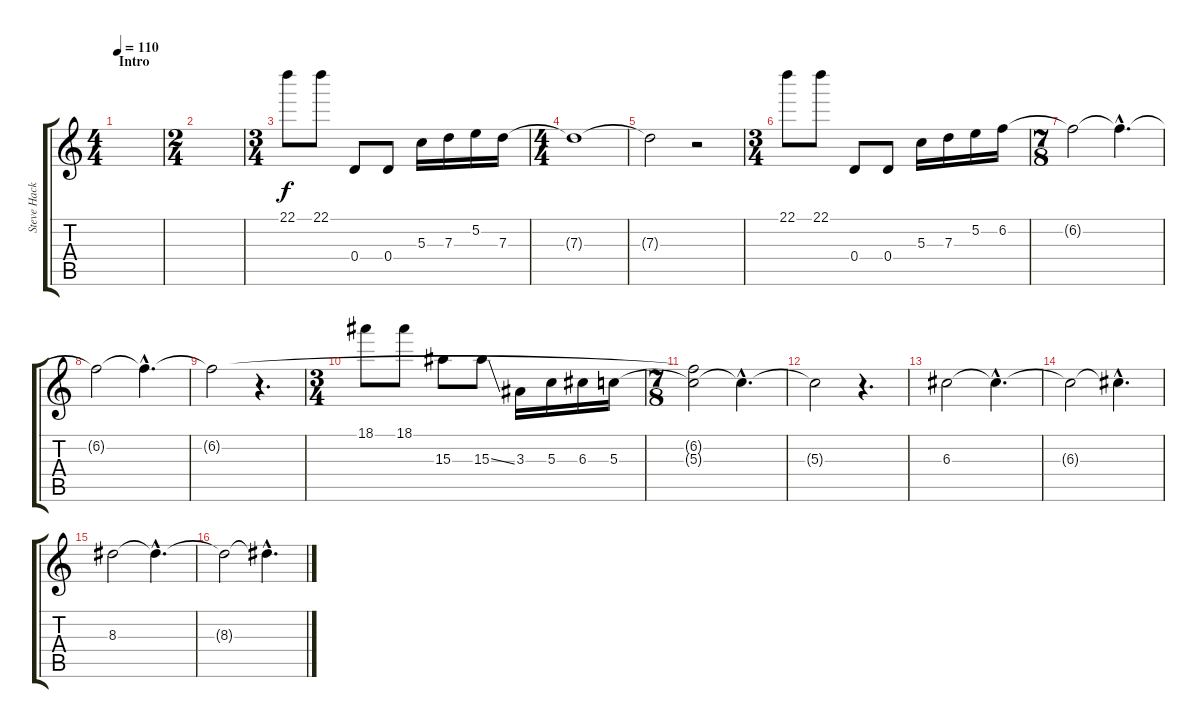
\track ("Steve Hackett (guitar 2)" "Steve Hack") {instrument overdrivenguitar}
\staff {score tabs}
\tuning (E4 B3 G3 D3 A2 E2) {hide}
\ts (4 4)
\section ("" "Intro")
\tempo 110
\clef g2
\ks c
|
\ts (2 4)
|
\ts (3 4)
22.1.8 22.1.8 0.4.8 0.4.8 5.3.16 7.3.16 5.2.16 7.3.16 |
\ts (4 4)
7.3{t}.1 |
7.3{t}.2 r.2 |
\ts (3 4)
22.1.8 22.1.8 0.4.8 0.4.8 5.3.16 7.3.16 5.2.16 6.2.16 |
\ts (7 8)
6.2{t}.2 6.2{hac t}.4{d} |
6.2{t}.2 6.2{hac t}.4{d} |
6.2{t}.2 r.4{d} |
\ts (3 4)
18.1.8 18.1.8 15.3.8 15.3{ss}.8 3.3.16 5.3.16 6.3.16 5.3.16 |
\ts (7 8)
(6.2{t} 5.3{t}).2 5.3{hac t}.4{d} |
5.3{t}.2 r.4{d} |
6.3.2 6.3{hac t}.4{d} |
6.3{t}.2 6.3{hac t}.4{d} |
8.3.2 8.3{hac t}.4{d} |
8.3{t}.2 8.3{hac t}.4{d}
